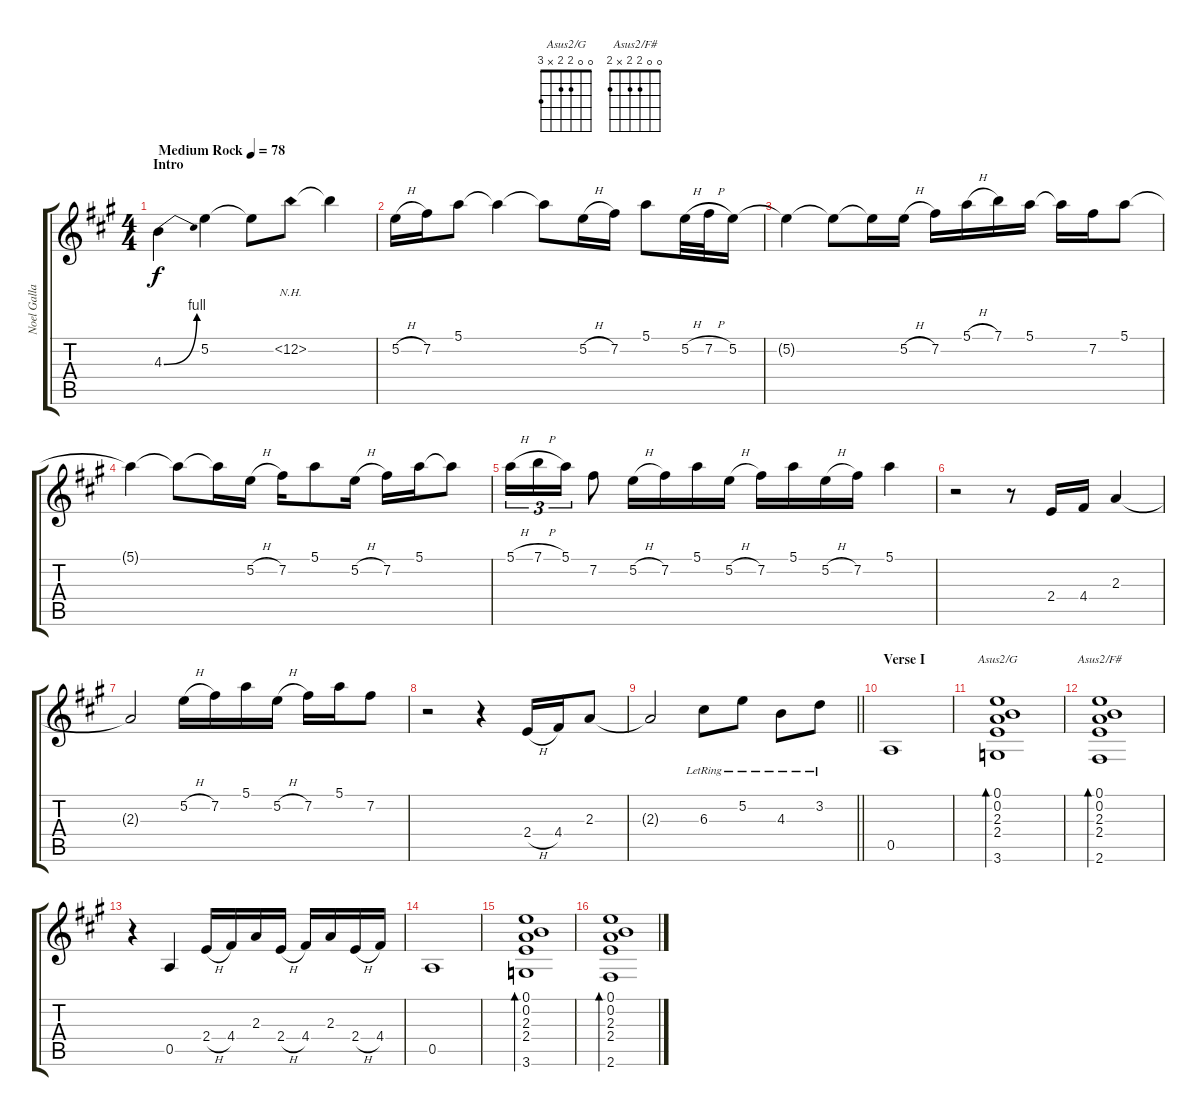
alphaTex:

\track ("Noel Gallagher (Guitar 2)" "Noel Galla") {instrument electricguitarjazz}
\staff {score tabs}
\tuning (E4 B3 G3 D3 A2 E2) {hide}
\chord ("Asus2/G" 0 0 2 2 x 3)
\chord ("Asus2/F#" 0 0 2 2 x 2)
\ts (4 4)
\section ("" "Intro")
\tempo (78 "Medium Rock")
\clef g2
\ks a
4.3{be (bend 0 0 60 4)}.4{dy f instrument electricguitarjazz} 5.2.4 5.2{t}.8 12.2{nh}.8 12.2{t}.4 |
5.2{h}.16 7.2.16 5.1.8 5.1{t}.4 5.1{t}.8 5.2{h}.16 7.2.16 5.1.8 5.2{h}.32 7.2{h}.32 5.2.16 |
5.2{t}.4 5.2{t}.8 5.2{t}.16 5.2{h}.16 7.2.16 5.1{h}.16 7.1.16 5.1.16 5.1{t}.16 7.2.16 5.1.8 |
5.1{t}.4 5.1{t}.8 5.1{t}.16 5.2{h}.16 7.2.16 5.1.8 5.2{h}.16 7.2.16 5.1.16 5.1{t}.8 |
5.1{h}.16{tu (3 2)} 7.1{h}.16{tu (3 2)} 5.1.16{tu (3 2)} 7.2.8 5.2{h}.16 7.2.16 5.1.16 5.2{h}.16 7.2.16 5.1.16 5.2{h}.16 7.2.16 5.1.4 |
r.2 r.8 2.4.16 4.4.16 2.3.4 |
2.3{t}.2 5.2{h}.16 7.2.16 5.1.16 5.2{h}.16 7.2.16 5.1.16 7.2.8 |
r.2 r.4 2.4{h}.16 4.4.16 2.3.8 |
\barLineRight lightlight
2.3{t}.2 6.3{lr}.8 5.2{lr}.8 4.3{lr}.8 3.2{lr}.8 |
\section ("" "Verse I")
0.5.1 |
(0.1 0.2 2.3 2.4 3.6).1{bd 60 ch "Asus2/G"} |
(0.1 0.2 2.3 2.4 2.6).1{bd 60 ch "Asus2/F#"} |
r.4 0.5.4 2.4{h}.16 4.4.16 2.3.16 2.4{h}.16 4.4.16 2.3.16 2.4{h}.16 4.4.16 |
0.5.1 |
(0.1 0.2 2.3 2.4 3.6).1{bd 60} |
(0.1 0.2 2.3 2.4 2.6).1{bd 60}
